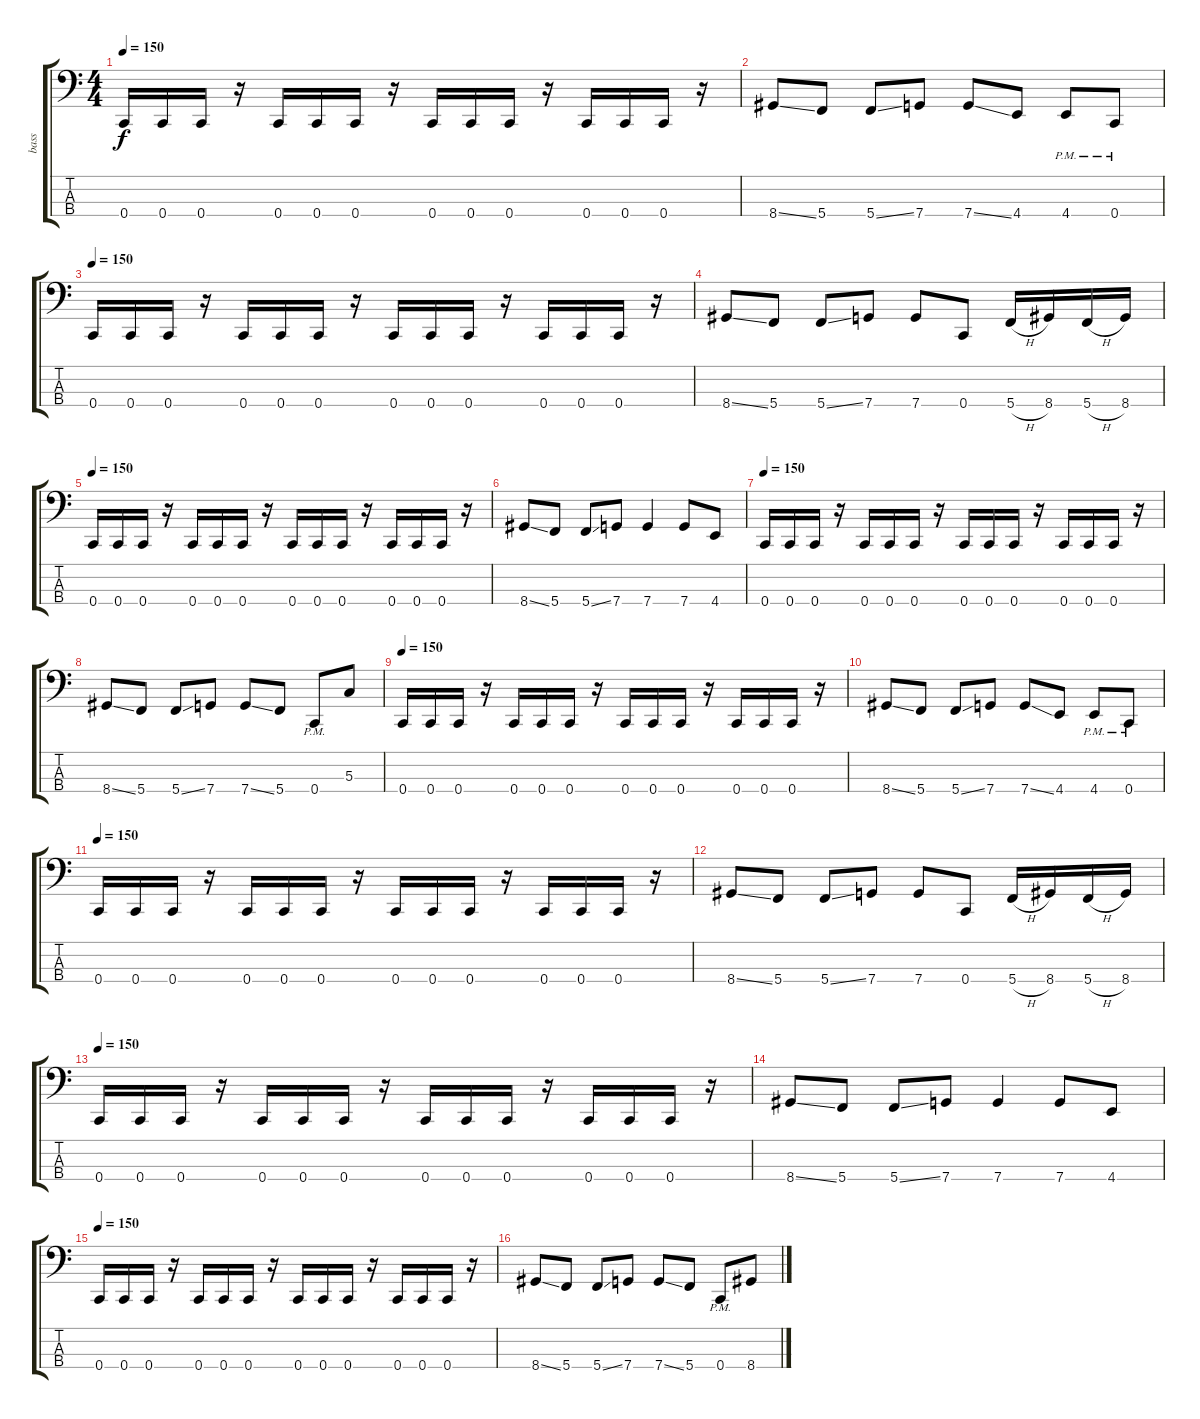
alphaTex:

\track ("bass" "bass") {instrument electricbasspick}
\staff {score tabs}
\tuning (F2 C2 G1 C1) {hide}
\ts (4 4)
\tempo 150
\clef f4
\ks c
0.4.16{dy f} 0.4.16 0.4.16 r.16 0.4.16 0.4.16 0.4.16 r.16 0.4.16 0.4.16 0.4.16 r.16 0.4.16 0.4.16 0.4.16 r.16 |
8.4{ss}.8 5.4.8 5.4{ss}.8 7.4.8 7.4{ss}.8 4.4.8 4.4{pm}.8 0.4{pm}.8 |
\tempo 150
0.4.16 0.4.16 0.4.16 r.16 0.4.16 0.4.16 0.4.16 r.16 0.4.16 0.4.16 0.4.16 r.16 0.4.16 0.4.16 0.4.16 r.16 |
8.4{ss}.8 5.4.8 5.4{ss}.8 7.4.8 7.4.8 0.4.8 5.4{h}.16 8.4.16 5.4{h}.16 8.4.16 |
\tempo 150
0.4.16 0.4.16 0.4.16 r.16 0.4.16 0.4.16 0.4.16 r.16 0.4.16 0.4.16 0.4.16 r.16 0.4.16 0.4.16 0.4.16 r.16 |
8.4{ss}.8 5.4.8 5.4{ss}.8 7.4.8 7.4.4 7.4.8 4.4.8 |
\tempo 150
0.4.16 0.4.16 0.4.16 r.16 0.4.16 0.4.16 0.4.16 r.16 0.4.16 0.4.16 0.4.16 r.16 0.4.16 0.4.16 0.4.16 r.16 |
8.4{ss}.8 5.4.8 5.4{ss}.8 7.4.8 7.4{ss}.8 5.4.8 0.4{pm}.8 5.3.8 |
\tempo 150
0.4.16 0.4.16 0.4.16 r.16 0.4.16 0.4.16 0.4.16 r.16 0.4.16 0.4.16 0.4.16 r.16 0.4.16 0.4.16 0.4.16 r.16 |
8.4{ss}.8 5.4.8 5.4{ss}.8 7.4.8 7.4{ss}.8 4.4.8 4.4{pm}.8 0.4{pm}.8 |
\tempo 150
0.4.16 0.4.16 0.4.16 r.16 0.4.16 0.4.16 0.4.16 r.16 0.4.16 0.4.16 0.4.16 r.16 0.4.16 0.4.16 0.4.16 r.16 |
8.4{ss}.8 5.4.8 5.4{ss}.8 7.4.8 7.4.8 0.4.8 5.4{h}.16 8.4.16 5.4{h}.16 8.4.16 |
\tempo 150
0.4.16 0.4.16 0.4.16 r.16 0.4.16 0.4.16 0.4.16 r.16 0.4.16 0.4.16 0.4.16 r.16 0.4.16 0.4.16 0.4.16 r.16 |
8.4{ss}.8 5.4.8 5.4{ss}.8 7.4.8 7.4.4 7.4.8 4.4.8 |
\tempo 150
0.4.16 0.4.16 0.4.16 r.16 0.4.16 0.4.16 0.4.16 r.16 0.4.16 0.4.16 0.4.16 r.16 0.4.16 0.4.16 0.4.16 r.16 |
8.4{ss}.8 5.4.8 5.4{ss}.8 7.4.8 7.4{ss}.8 5.4.8 0.4{pm}.8 8.4.8
